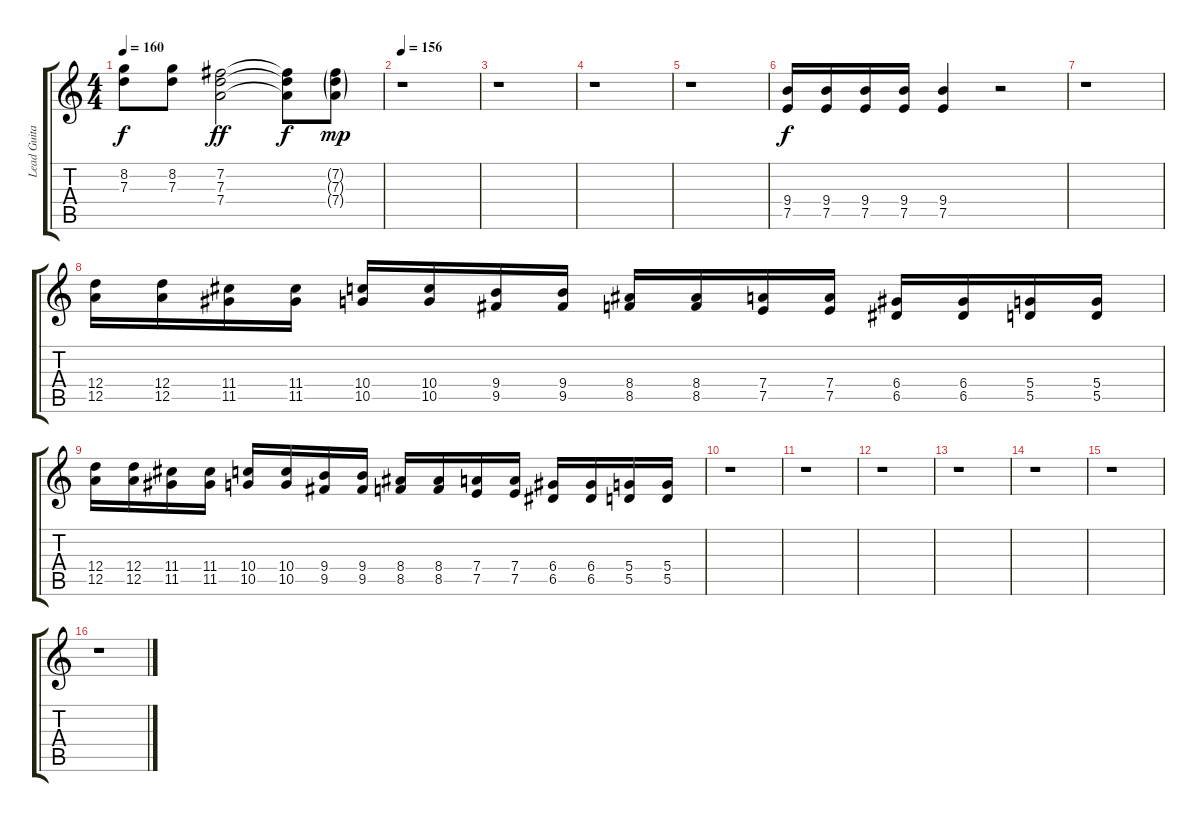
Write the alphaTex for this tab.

\track ("Lead Guitar I" "Lead Guita") {instrument overdrivenguitar}
\staff {score tabs}
\tuning (E4 B3 G3 D3 A2 E2) {hide}
\ts (4 4)
\tempo 160
\clef g2
\ks c
(8.2{t} 7.3{t}).8{dy f} (8.2 7.3).8 (7.2 7.3 7.4).2{dy ff} (7.2{t} 7.3{t} 7.4{t}).8{dy f} (7.2{g} 7.3{g} 7.4{g}).8{dy mp} |
\tempo 156
r.1 |
r.1 |
r.1 |
r.1 |
(9.4 7.5).16{dy f} (9.4 7.5).16 (9.4 7.5).16 (9.4 7.5).16 (9.4 7.5).4 r.2 |
r.1 |
(12.4 12.5).16{instrument guitarfretnoise} (12.4 12.5).16 (11.4 11.5).16 (11.4 11.5).16 (10.4 10.5).16 (10.4 10.5).16 (9.4 9.5).16 (9.4 9.5).16 (8.4 8.5).16 (8.4 8.5).16 (7.4 7.5).16 (7.4 7.5).16 (6.4 6.5).16 (6.4 6.5).16 (5.4 5.5).16 (5.4 5.5).16 |
(12.4 12.5).16{instrument guitarfretnoise} (12.4 12.5).16 (11.4 11.5).16 (11.4 11.5).16 (10.4 10.5).16 (10.4 10.5).16 (9.4 9.5).16 (9.4 9.5).16 (8.4 8.5).16 (8.4 8.5).16 (7.4 7.5).16 (7.4 7.5).16 (6.4 6.5).16 (6.4 6.5).16 (5.4 5.5).16 (5.4 5.5).16 |
r.1{instrument overdrivenguitar} |
r.1 |
r.1 |
r.1 |
r.1 |
r.1 |
r.1
